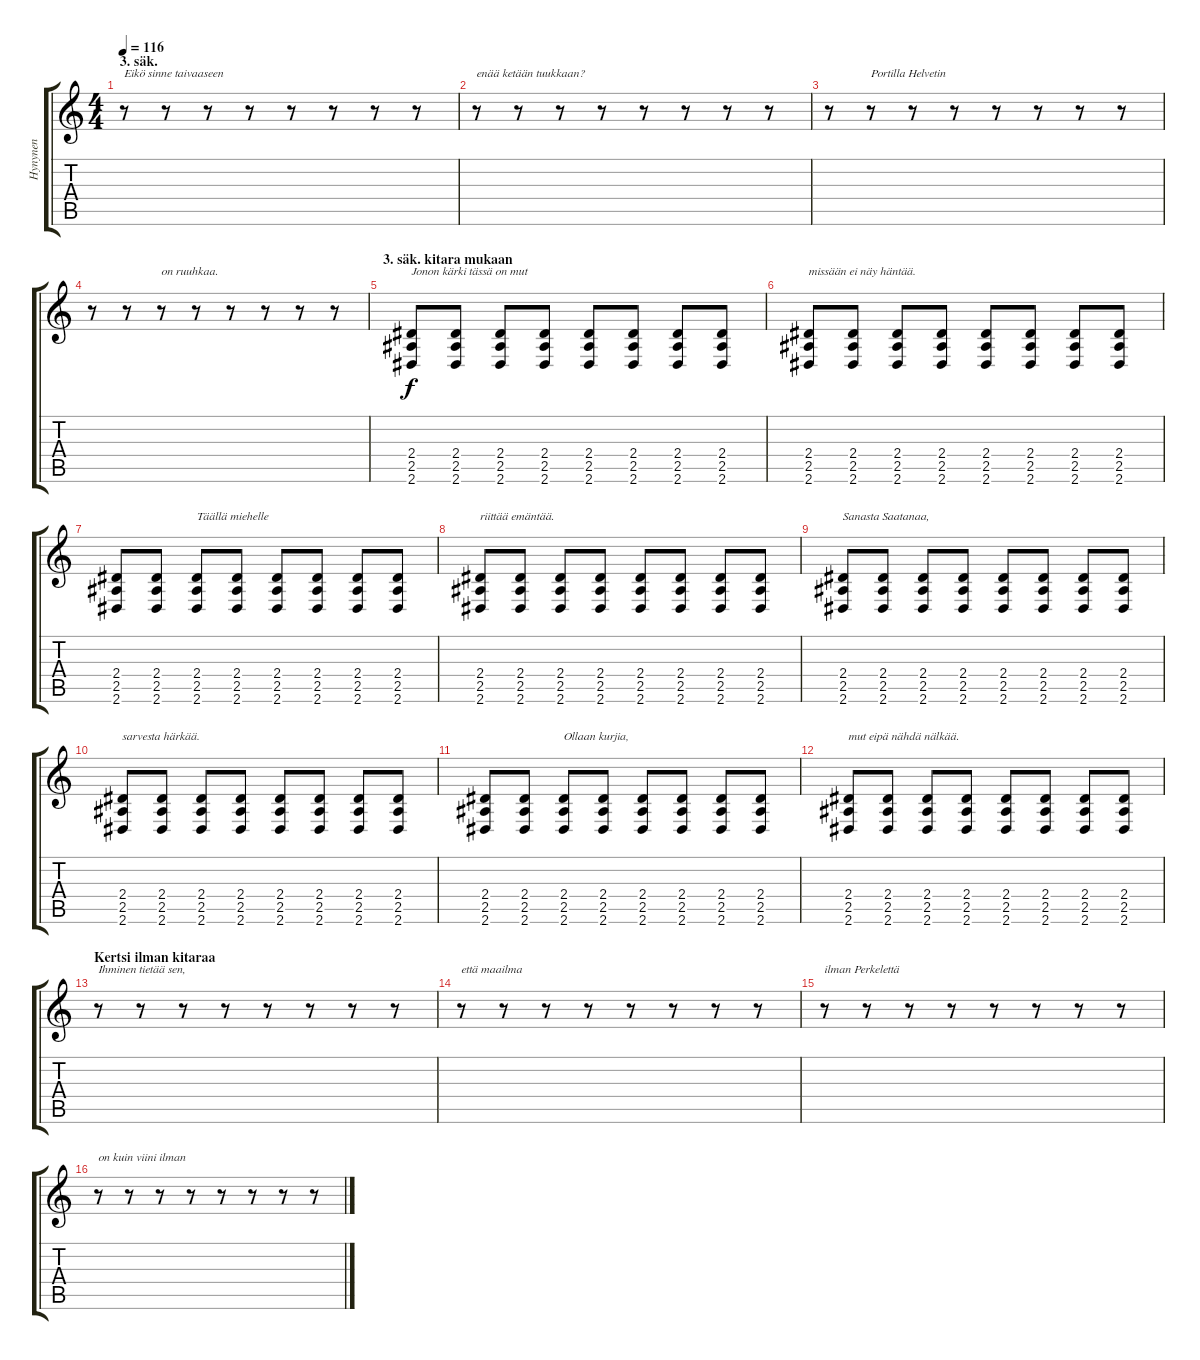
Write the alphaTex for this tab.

\track ("Hynynen" "Hynynen") {instrument distortionguitar}
\staff {score tabs}
\tuning (Eb4 Bb3 Gb3 Db3 Ab2 Db2) {hide}
\ts (4 4)
\section ("" "3. säk.")
\tempo 116
\clef g2
\ks c
r.8{txt "Eikö sinne taivaaseen" dy f} r.8 r.8 r.8 r.8 r.8 r.8 r.8 |
r.8{txt "enää ketään tuukkaan?"} r.8 r.8 r.8 r.8 r.8 r.8 r.8 |
r.8 r.8{txt "Portilla Helvetin"} r.8 r.8 r.8 r.8 r.8 r.8 |
r.8 r.8 r.8{txt "on ruuhkaa."} r.8 r.8 r.8 r.8 r.8 |
\section ("" "3. säk. kitara mukaan")
(2.4 2.5 2.6).8{txt "Jonon kärki tässä on mut"} (2.4 2.5 2.6).8 (2.4 2.5 2.6).8 (2.4 2.5 2.6).8 (2.4 2.5 2.6).8 (2.4 2.5 2.6).8 (2.4 2.5 2.6).8 (2.4 2.5 2.6).8 |
(2.4 2.5 2.6).8{txt "missään ei näy häntää."} (2.4 2.5 2.6).8 (2.4 2.5 2.6).8 (2.4 2.5 2.6).8 (2.4 2.5 2.6).8 (2.4 2.5 2.6).8 (2.4 2.5 2.6).8 (2.4 2.5 2.6).8 |
(2.4 2.5 2.6).8 (2.4 2.5 2.6).8 (2.4 2.5 2.6).8{txt "Täällä miehelle"} (2.4 2.5 2.6).8 (2.4 2.5 2.6).8 (2.4 2.5 2.6).8 (2.4 2.5 2.6).8 (2.4 2.5 2.6).8 |
(2.4 2.5 2.6).8{txt "riittää emäntää."} (2.4 2.5 2.6).8 (2.4 2.5 2.6).8 (2.4 2.5 2.6).8 (2.4 2.5 2.6).8 (2.4 2.5 2.6).8 (2.4 2.5 2.6).8 (2.4 2.5 2.6).8 |
(2.4 2.5 2.6).8{txt "Sanasta Saatanaa,"} (2.4 2.5 2.6).8 (2.4 2.5 2.6).8 (2.4 2.5 2.6).8 (2.4 2.5 2.6).8 (2.4 2.5 2.6).8 (2.4 2.5 2.6).8 (2.4 2.5 2.6).8 |
(2.4 2.5 2.6).8{txt "sarvesta härkää."} (2.4 2.5 2.6).8 (2.4 2.5 2.6).8 (2.4 2.5 2.6).8 (2.4 2.5 2.6).8 (2.4 2.5 2.6).8 (2.4 2.5 2.6).8 (2.4 2.5 2.6).8 |
(2.4 2.5 2.6).8 (2.4 2.5 2.6).8 (2.4 2.5 2.6).8{txt "Ollaan kurjia,"} (2.4 2.5 2.6).8 (2.4 2.5 2.6).8 (2.4 2.5 2.6).8 (2.4 2.5 2.6).8 (2.4 2.5 2.6).8 |
(2.4 2.5 2.6).8{txt "mut eipä nähdä nälkää."} (2.4 2.5 2.6).8 (2.4 2.5 2.6).8 (2.4 2.5 2.6).8 (2.4 2.5 2.6).8 (2.4 2.5 2.6).8 (2.4 2.5 2.6).8 (2.4 2.5 2.6).8 |
\section ("" "Kertsi ilman kitaraa")
r.8{txt "Ihminen tietää sen,"} r.8 r.8 r.8 r.8 r.8 r.8 r.8 |
r.8{txt "että maailma"} r.8 r.8 r.8 r.8 r.8 r.8 r.8 |
r.8{txt "ilman Perkelettä"} r.8 r.8 r.8 r.8 r.8 r.8 r.8 |
r.8{txt "on kuin viini ilman"} r.8 r.8 r.8 r.8 r.8 r.8 r.8
